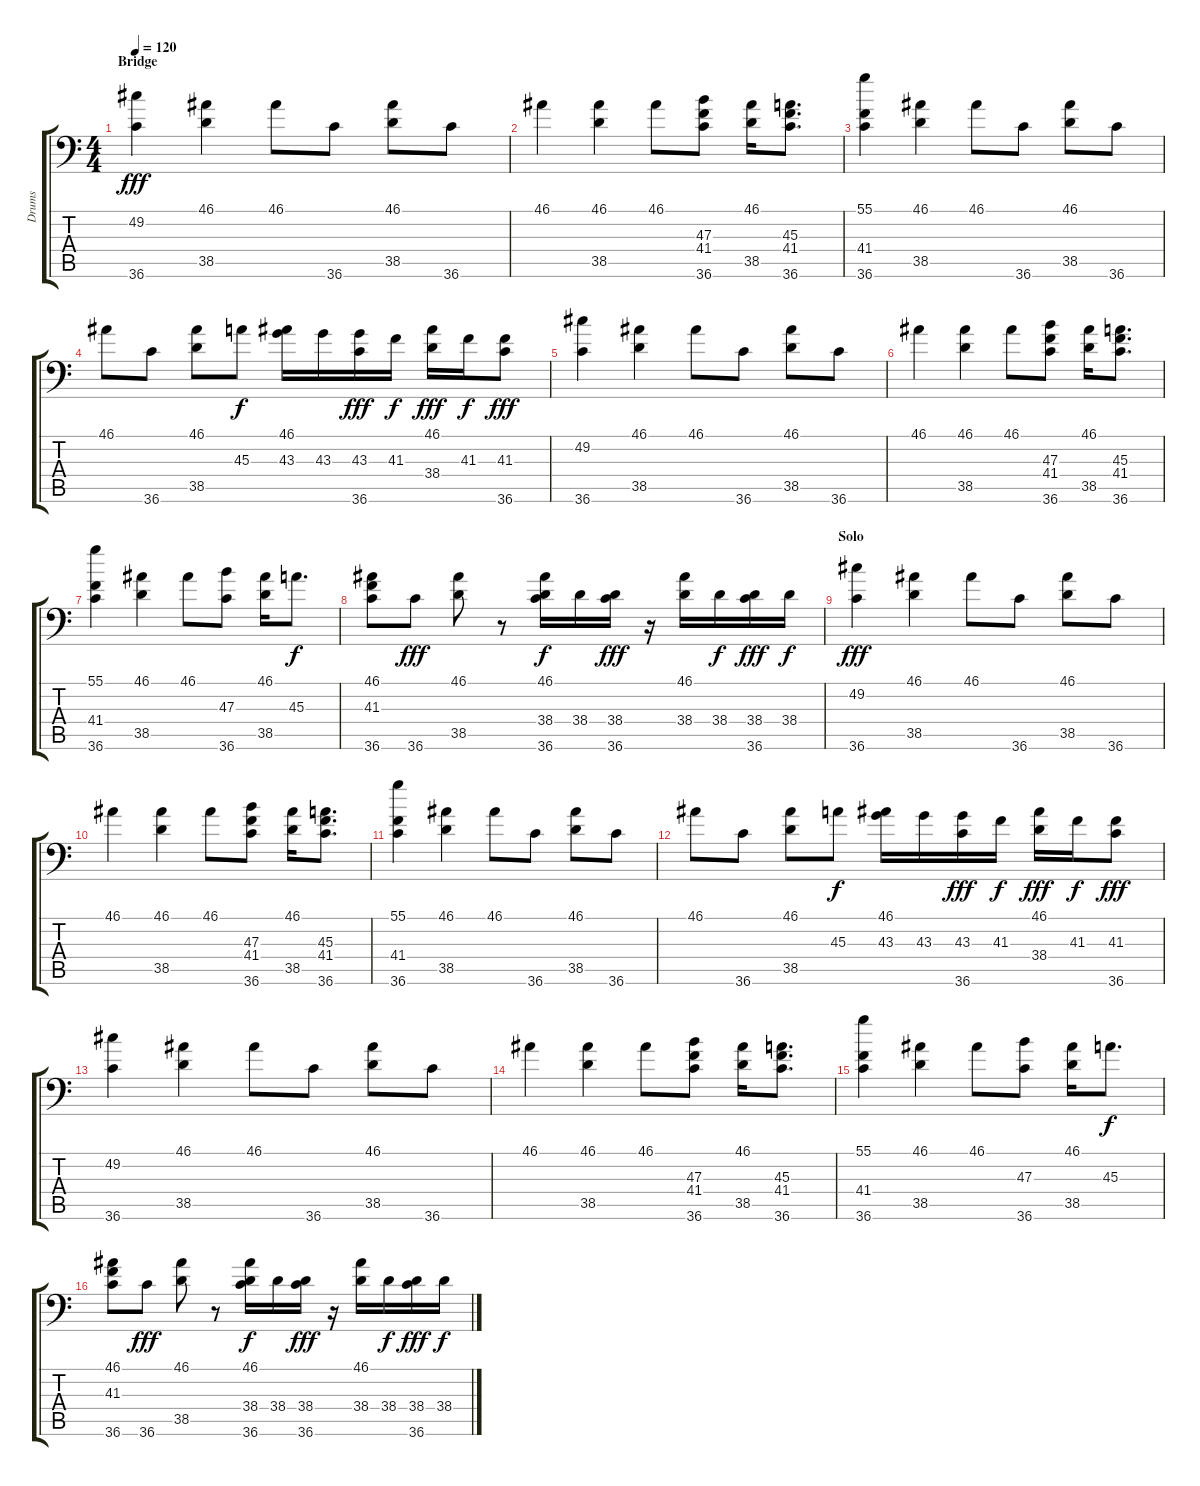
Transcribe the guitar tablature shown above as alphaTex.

\track ("Drums" "Drums") {instrument acousticgrandpiano}
\staff {score tabs}
\tuning (C-1 C-1 C-1 C-1 C-1 C-1) {hide}
\ts (4 4)
\section ("" "Bridge")
\tempo 120
\clef f4
\ks c
(49.2 36.6).4{dy fff} (46.1 38.5).4 46.1.8 36.6.8 (46.1 38.5).8 36.6.8 |
46.1.4 (46.1 38.5).4 46.1.8 (47.3 41.4 36.6).8 (46.1 38.5).16 (45.3 41.4 36.6).8{d} |
(55.1 41.4 36.6).4 (46.1 38.5).4 46.1.8 36.6.8 (46.1 38.5).8 36.6.8 |
46.1.8 36.6.8 (46.1 38.5).8 45.3.8{dy f} (46.1 43.3).16 43.3.16 (43.3 36.6).16{dy fff} 41.3.16{dy f} (46.1 38.4).16{dy fff} 41.3.16{dy f} (41.3 36.6).8{dy fff} |
(49.2 36.6).4 (46.1 38.5).4 46.1.8 36.6.8 (46.1 38.5).8 36.6.8 |
46.1.4 (46.1 38.5).4 46.1.8 (47.3 41.4 36.6).8 (46.1 38.5).16 (45.3 41.4 36.6).8{d} |
(55.1 41.4 36.6).4 (46.1 38.5).4 46.1.8 (47.3 36.6).8 (46.1 38.5).16 45.3.8{d dy f} |
(46.1 41.3 36.6).8 36.6.8{dy fff} (46.1 38.5).8 r.8 (46.1 38.4 36.6).16{dy f} 38.4.16 (38.4 36.6).16{dy fff} r.16 (46.1 38.4).16 38.4.16{dy f} (38.4 36.6).16{dy fff} 38.4.16{dy f} |
\section ("" "Solo")
(49.2 36.6).4{dy fff} (46.1 38.5).4 46.1.8 36.6.8 (46.1 38.5).8 36.6.8 |
46.1.4 (46.1 38.5).4 46.1.8 (47.3 41.4 36.6).8 (46.1 38.5).16 (45.3 41.4 36.6).8{d} |
(55.1 41.4 36.6).4 (46.1 38.5).4 46.1.8 36.6.8 (46.1 38.5).8 36.6.8 |
46.1.8 36.6.8 (46.1 38.5).8 45.3.8{dy f} (46.1 43.3).16 43.3.16 (43.3 36.6).16{dy fff} 41.3.16{dy f} (46.1 38.4).16{dy fff} 41.3.16{dy f} (41.3 36.6).8{dy fff} |
(49.2 36.6).4 (46.1 38.5).4 46.1.8 36.6.8 (46.1 38.5).8 36.6.8 |
46.1.4 (46.1 38.5).4 46.1.8 (47.3 41.4 36.6).8 (46.1 38.5).16 (45.3 41.4 36.6).8{d} |
(55.1 41.4 36.6).4 (46.1 38.5).4 46.1.8 (47.3 36.6).8 (46.1 38.5).16 45.3.8{d dy f} |
(46.1 41.3 36.6).8 36.6.8{dy fff} (46.1 38.5).8 r.8 (46.1 38.4 36.6).16{dy f} 38.4.16 (38.4 36.6).16{dy fff} r.16 (46.1 38.4).16 38.4.16{dy f} (38.4 36.6).16{dy fff} 38.4.16{dy f}
